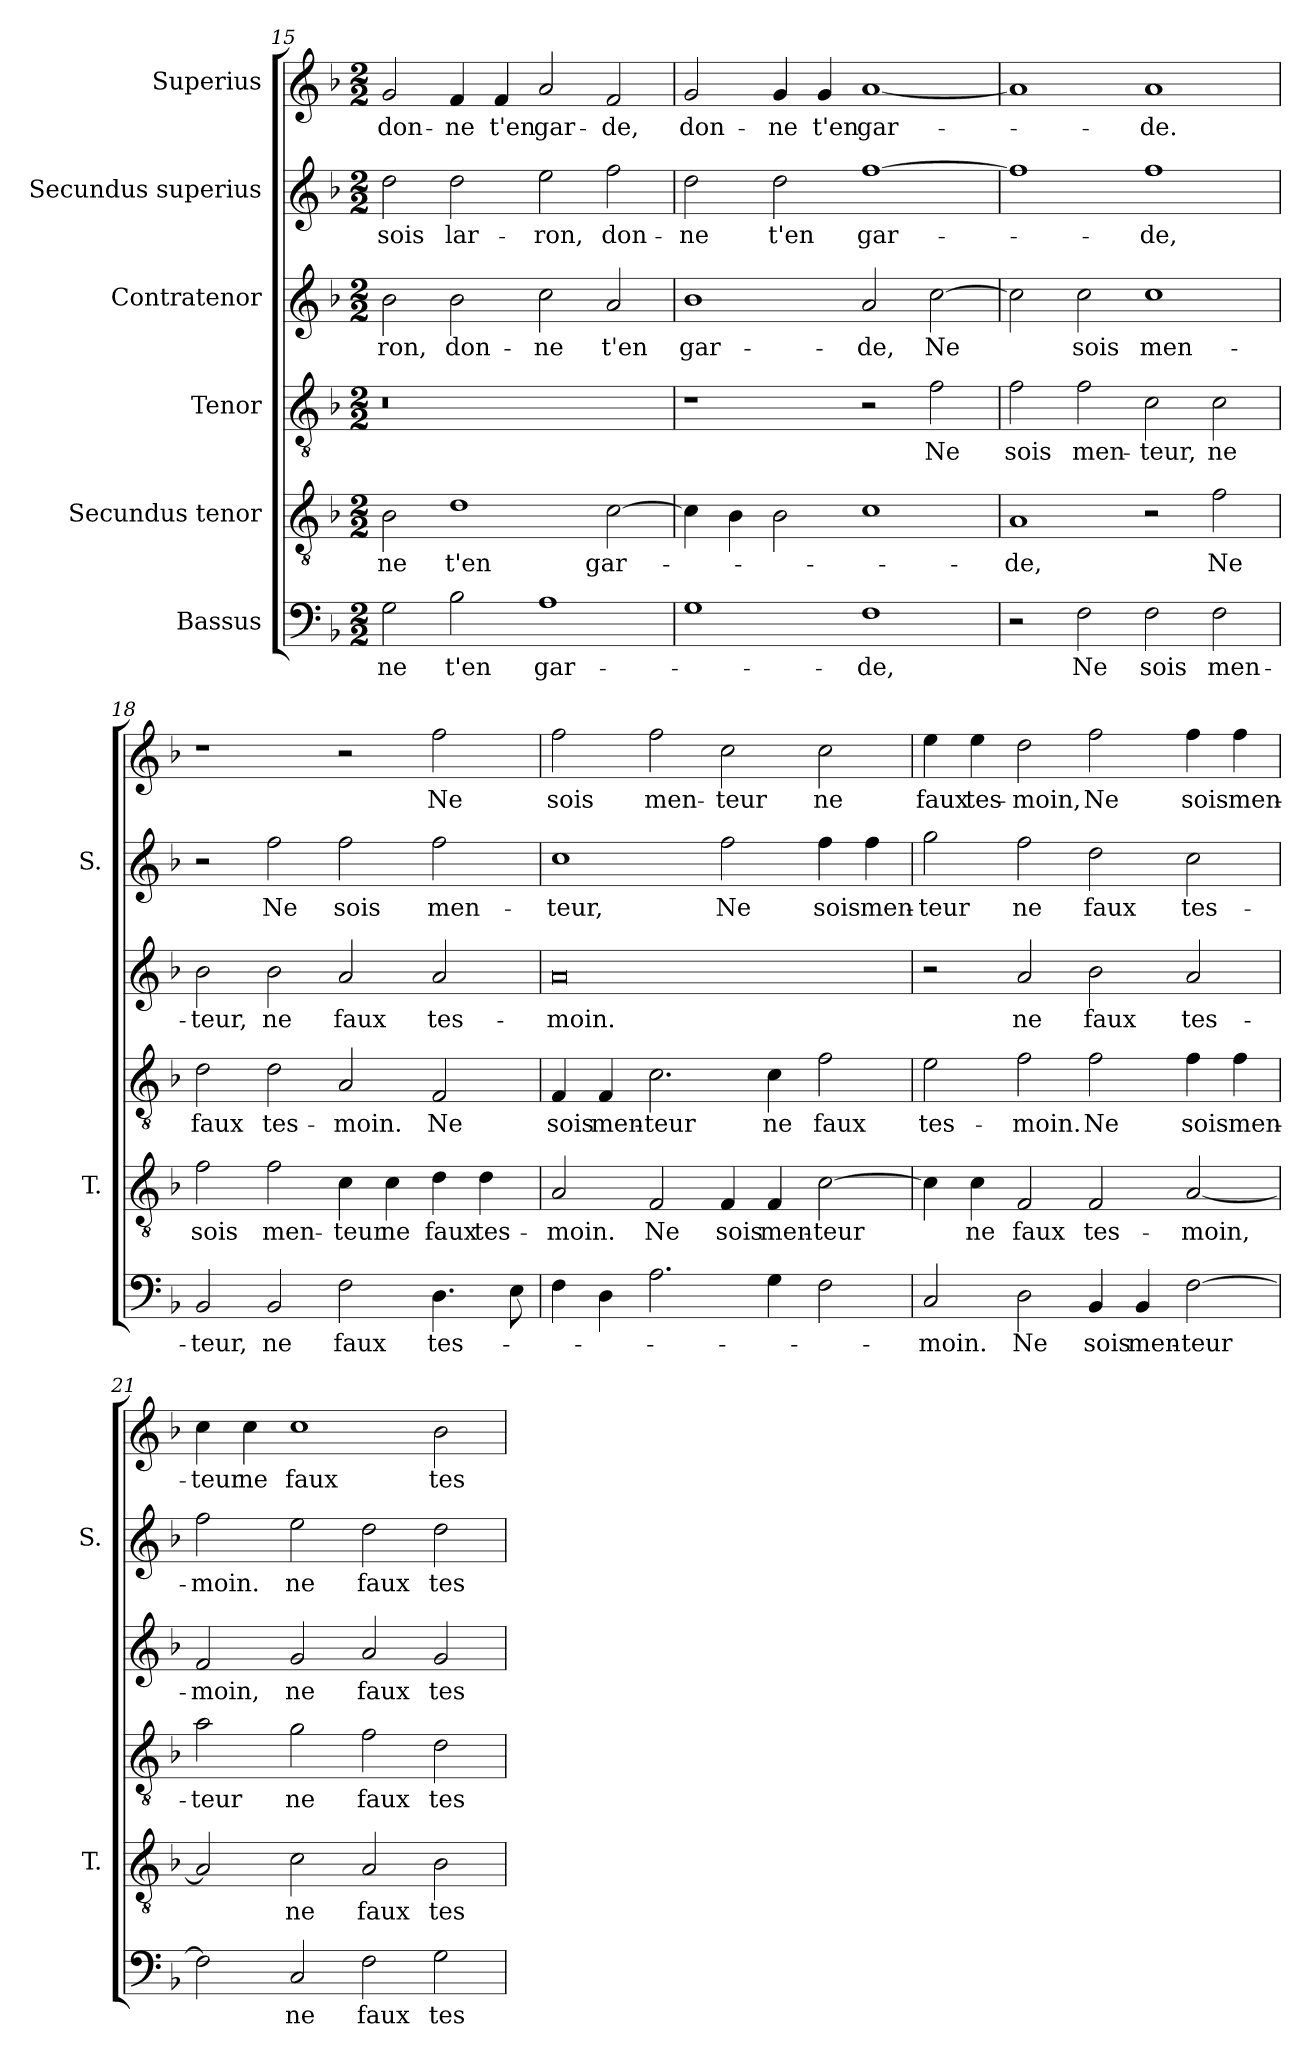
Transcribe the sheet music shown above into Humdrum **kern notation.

**kern	**text	**kern	**text	**kern	**text	**kern	**text	**kern	**text	**kern	**text
*part6	*part6	*part5	*part5	*part4	*part4	*part3	*part3	*part2	*part2	*part1	*part1
*staff6	*staff6	*staff5	*staff5	*staff4	*staff4	*staff3	*staff3	*staff2	*staff2	*staff1	*staff1
*I"Bassus	*	*I"Secundus tenor	*	*I"Tenor	*	*I"Contratenor	*	*I"Secundus superius	*	*I"Superius	*
*	*	*I'T.	*	*	*	*	*	*I'S.	*	*	*
*clefF4	*	*clefGv2	*	*clefGv2	*	*clefG2	*	*clefG2	*	*clefG2	*
*k[b-]	*	*k[b-]	*	*k[b-]	*	*k[b-]	*	*k[b-]	*	*k[b-]	*
*F:	*	*F:	*	*F:	*	*F:	*	*F:	*	*F:	*
*M2/2	*	*M2/2	*	*M2/2	*	*M2/2	*	*M2/2	*	*M2/2	*
=15	=15	=15	=15	=15	=15	=15	=15	=15	=15	=15	=15
!	!	!	!	!LO:N:vis=0	!	!	!	!	!	!	!
2G\	-ne	2B-\	-ne	1r	.	2b-\	-ron,	2dd\	sois	2g/	don-
2B-\	t'en	1d\	t'en	.	.	2b-\	don-	2dd\	lar-	4f/	-ne
.	.	.	.	.	.	.	.	.	.	4f/	t'en
1A\	gar-	.	.	1ryy	.	2cc\	-ne	2ee\	-ron,	2a/	gar-
.	.	[2c\	gar-	.	.	2a/	t'en	2ff\	don-	2f/	-de,
=16	=16	=16	=16	=16	=16	=16	=16	=16	=16	=16	=16
1G\	.	4c\]	.	1r	.	1b-\	gar-	2dd\	-ne	2g/	don-
.	.	4B-\	.	.	.	.	.	.	.	.	.
.	.	2B-\	.	.	.	.	.	2dd\	t'en	4g/	-ne
.	.	.	.	.	.	.	.	.	.	4g/	t'en
1F\	-de,	1c\	.	2r	.	2a/	-de,	[1ff\	gar-	[1a/	gar-
.	.	.	.	2f\	Ne	[2cc\	Ne	.	.	.	.
=17	=17	=17	=17	=17	=17	=17	=17	=17	=17	=17	=17
2r	.	1A/	-de,	2f\	sois	2cc\]	.	1ff\]	.	1a/]	.
2F\	Ne	.	.	2f\	men-	2cc\	sois	.	.	.	.
2F\	sois	2r	.	2c\	-teur,	1cc\	men-	1ff\	-de,	1a/	-de.
2F\	men-	2f\	Ne	2c\	ne	.	.	.	.	.	.
!!LO:LB:g=z
=18	=18	=18	=18	=18	=18	=18	=18	=18	=18	=18	=18
2BB-/	-teur,	2f\	sois	2d\	faux	2b-\	-teur,	2r	.	1r	.
2BB-/	ne	2f\	men-	2d\	tes-	2b-\	ne	2ff\	Ne	.	.
2F\	faux	4c\	-teur	2A/	-moin.	2a/	faux	2ff\	sois	2r	.
.	.	4c\	ne	.	.	.	.	.	.	.	.
4.D\	tes-	4d\	faux	2F/	Ne	2a/	tes-	2ff\	men-	2ff\	Ne
.	.	4d\	tes-	.	.	.	.	.	.	.	.
8E\	.	.	.	.	.	.	.	.	.	.	.
=19	=19	=19	=19	=19	=19	=19	=19	=19	=19	=19	=19
4F\	.	2A/	-moin.	4F/	sois	0a/	-moin.	1cc\	-teur,	2ff\	sois
4D\	.	.	.	4F/	men-	.	.	.	.	.	.
2.A\	.	2F/	Ne	2.c\	-teur	.	.	.	.	2ff\	men-
.	.	4F/	sois	.	.	.	.	2ff\	Ne	2cc\	-teur
4G\	.	4F/	men-	4c\	ne	.	.	.	.	.	.
2F\	.	[2c\	-teur	2f\	faux	.	.	4ff\	sois	2cc\	ne
.	.	.	.	.	.	.	.	4ff\	men-	.	.
=20	=20	=20	=20	=20	=20	=20	=20	=20	=20	=20	=20
2C/	-moin.	4c\]	.	2e\	tes-	2r	.	2gg\	-teur	4ee\	faux
.	.	4c\	ne	.	.	.	.	.	.	4ee\	tes-
2D\	Ne	2F/	faux	2f\	-moin.	2a/	ne	2ff\	ne	2dd\	-moin,
4BB-/	sois	2F/	tes-	2f\	Ne	2b-\	faux	2dd\	faux	2ff\	Ne
4BB-/	men-	.	.	.	.	.	.	.	.	.	.
[2F\	-teur	[2A/	-moin,	4f\	sois	2a/	tes-	2cc\	tes-	4ff\	sois
.	.	.	.	4f\	men-	.	.	.	.	4ff\	men-
=21	=21	=21	=21	=21	=21	=21	=21	=21	=21	=21	=21
2F\]	.	2A/]	.	2a\	-teur	2f/	-moin,	2ff\	-moin.	4cc\	-teur
.	.	.	.	.	.	.	.	.	.	4cc\	ne
2C/	ne	2c\	ne	2g\	ne	2g/	ne	2ee\	ne	1cc\	faux
2F\	faux	2A/	faux	2f\	faux	2a/	faux	2dd\	faux	.	.
2G\	tes-	2B-\	tes-	2d\	tes-	2g/	tes-	2dd\	tes-	2b-\	tes-
=	=	=	=	=	=	=	=	=	=	=	=
*-	*-	*-	*-	*-	*-	*-	*-	*-	*-	*-	*-
